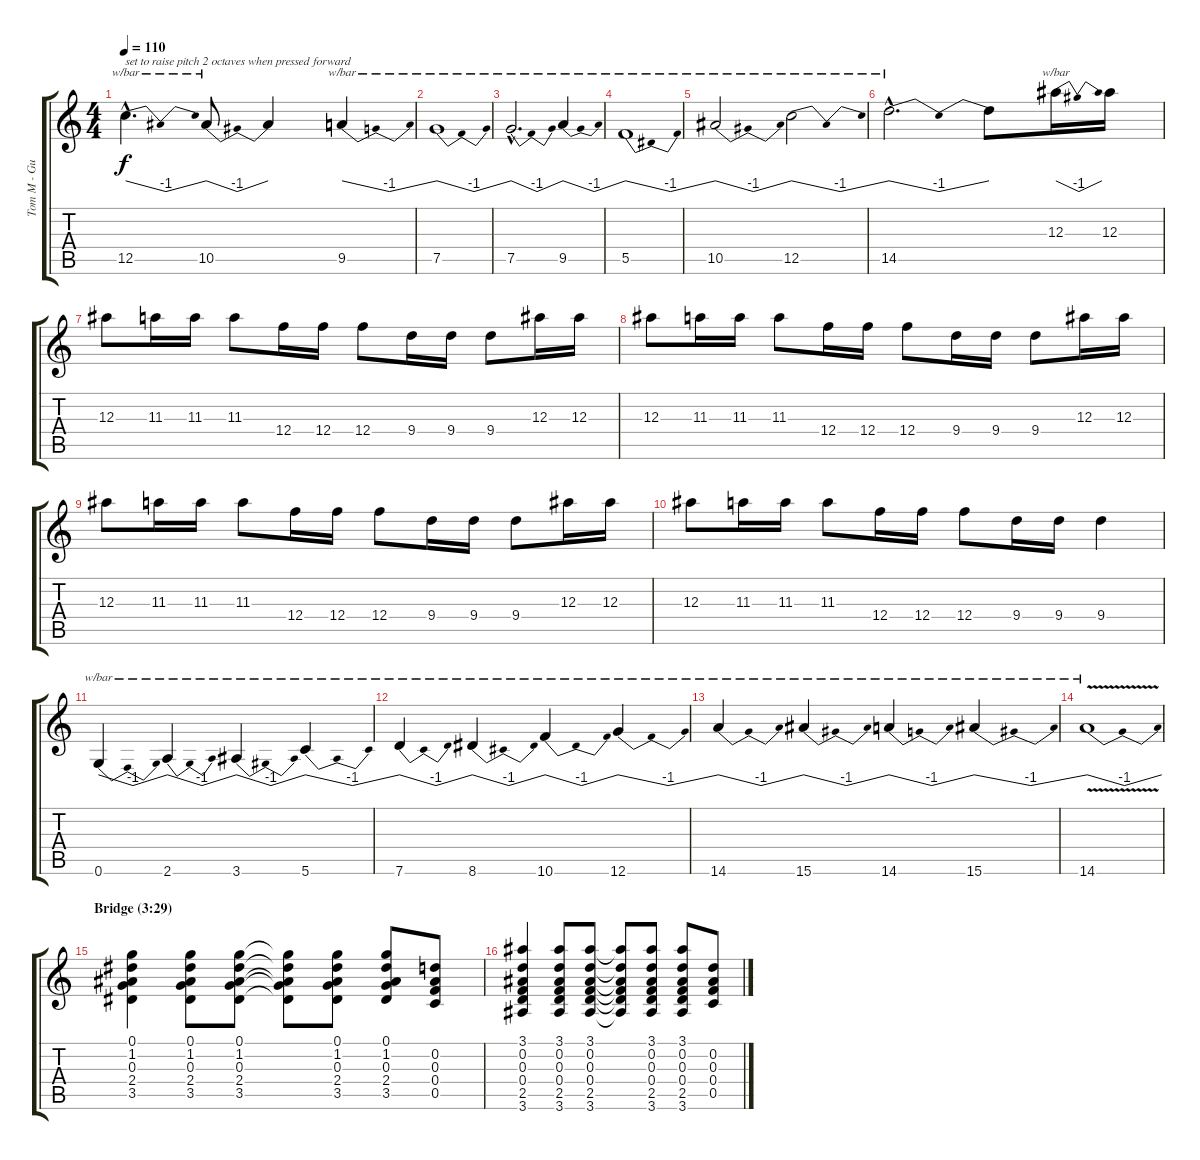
\track ("Tom M - Guitar" "Tom M - Gu") {instrument electricguitarclean}
\staff {score tabs}
\tuning (G4 D4 Bb3 F3 C3 G2) {hide}
\ts (4 4)
\tempo 110
\clef g2
\ks c
12.5{hac}.4{d tbe (dip default 0 0 5 -4 60 0) txt "set to raise pitch 2 octaves when pressed forward" dy f} 10.5.8{tbe (dip default 0 0 5 -4 60 0)} 10.5{t}.4 9.5.4{tbe (dip default 0 0 5 -4 60 0)} |
7.5.1{tbe (dip default 0 0 5 -4 60 0)} |
7.5{hac}.2{d tbe (dip default 0 0 6 -4 60 0)} 9.5.4{tbe (dip default 0 0 5 -4 60 0)} |
5.5.1{tbe (dip default 0 0 5 -4 60 0)} |
10.5.2{tbe (dip default 0 0 5 -4 60 0)} 12.5.2{tbe (dip default 0 0 5 -4 60 0)} |
14.5{hac}.2{d tbe (dip default 0 0 5 -4 60 0)} 14.5{t}.8 12.3.16{tbe (dip default 0 0 5 -4 60 0)} 12.3.16 |
12.3.8 11.3.16 11.3.16 11.3.8 12.4.16 12.4.16 12.4.8 9.4.16 9.4.16 9.4.8 12.3.16 12.3.16 |
12.3.8 11.3.16 11.3.16 11.3.8 12.4.16 12.4.16 12.4.8 9.4.16 9.4.16 9.4.8 12.3.16 12.3.16 |
12.3.8 11.3.16 11.3.16 11.3.8 12.4.16 12.4.16 12.4.8 9.4.16 9.4.16 9.4.8 12.3.16 12.3.16 |
12.3.8 11.3.16 11.3.16 11.3.8 12.4.16 12.4.16 12.4.8 9.4.16 9.4.16 9.4.4 |
0.6.4{tbe (dip default 0 0 5 -4 60 0)} 2.6.4{tbe (dip default 0 0 5 -4 60 0)} 3.6.4{tbe (dip default 0 0 5 -4 60 0)} 5.6.4{tbe (dip default 0 0 5 -4 60 0)} |
7.6.4{tbe (dip default 0 0 5 -4 60 0)} 8.6.4{tbe (dip default 0 0 5 -4 60 0)} 10.6.4{tbe (dip default 0 0 5 -4 60 0)} 12.6.4{tbe (dip default 0 0 5 -4 60 0)} |
14.6.4{tbe (dip default 0 0 5 -4 60 0)} 15.6.4{tbe (dip default 0 0 5 -4 60 0)} 14.6.4{tbe (dip default 0 0 5 -4 60 0)} 15.6.4{tbe (dip default 0 0 5 -4 60 0)} |
14.6{v}.1{tbe (dip default 0 0 5 -4 60 0)} |
\section ("" "Bridge (3:29)")
(0.1 1.2 0.3 2.4 3.5).4{instrument acousticguitarnylon} (0.1 1.2 0.3 2.4 3.5).8 (0.1 1.2 0.3 2.4 3.5).8 (0.1{t} 1.2{t} 0.3{t} 2.4{t} 3.5{t}).8 (0.1 1.2 0.3 2.4 3.5).8 (0.1 1.2 0.3 2.4 3.5).8 (0.2 0.3 0.4 0.5).8 |
(3.1 0.2 0.3 0.4 2.5 3.6).4 (3.1 0.2 0.3 0.4 2.5 3.6).8 (3.1 0.2 0.3 0.4 2.5 3.6).8 (3.1{t} 0.2{t} 0.3{t} 0.4{t} 2.5{t} 3.6{t}).8 (3.1 0.2 0.3 0.4 2.5 3.6).8 (3.1 0.2 0.3 0.4 2.5 3.6).8 (0.2 0.3 0.4 0.5).8
